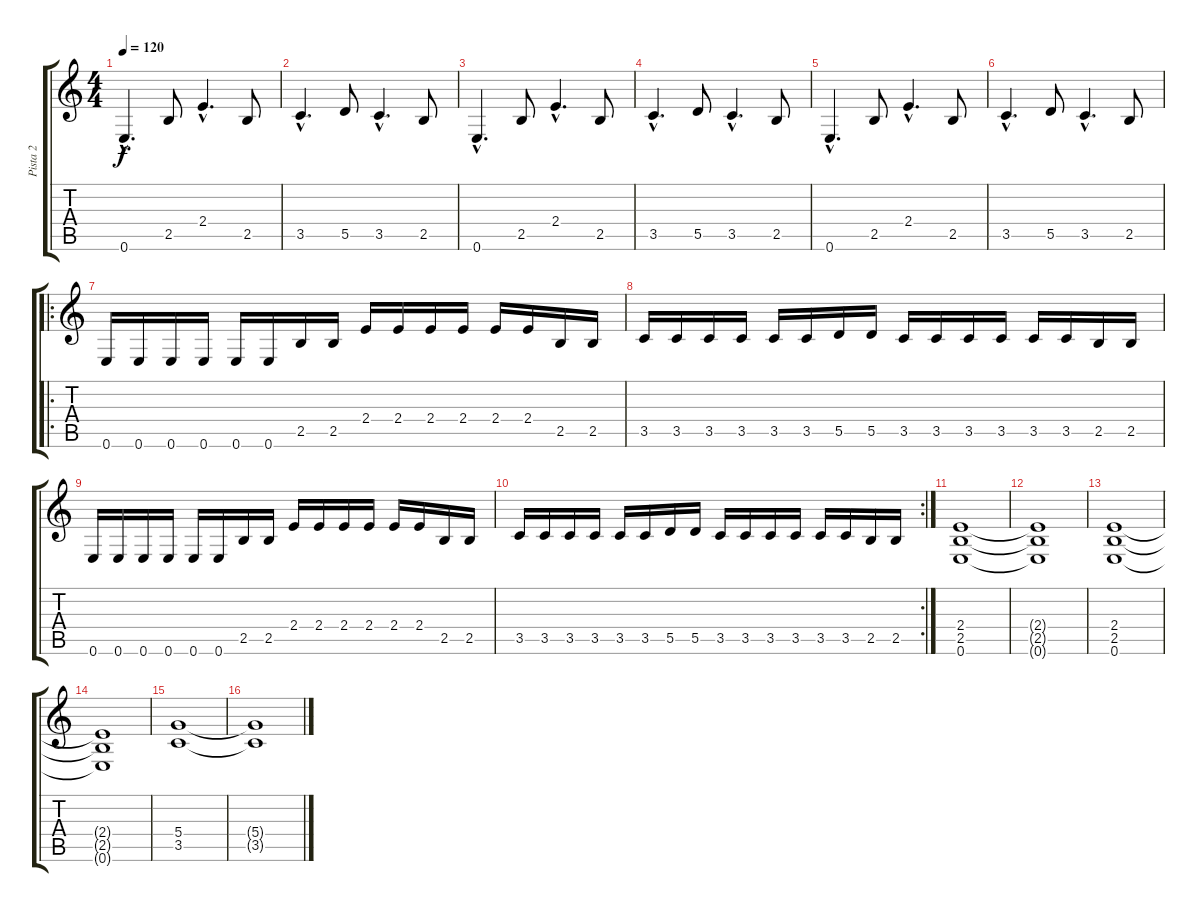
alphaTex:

\track ("Pista 2" "Pista 2") {instrument distortionguitar}
\staff {score tabs}
\tuning (E4 B3 G3 D3 A2 E2) {hide}
\ts (4 4)
\tempo 120
\clef g2
\ks c
0.6{hac}.4{d dy f} 2.5.8 2.4{hac}.4{d} 2.5.8 |
3.5{hac}.4{d} 5.5.8 3.5{hac}.4{d} 2.5.8 |
0.6{hac}.4{d} 2.5.8 2.4{hac}.4{d} 2.5.8 |
3.5{hac}.4{d} 5.5.8 3.5{hac}.4{d} 2.5.8 |
0.6{hac}.4{d} 2.5.8 2.4{hac}.4{d} 2.5.8 |
3.5{hac}.4{d} 5.5.8 3.5{hac}.4{d} 2.5.8 |
\ro
0.6.16 0.6.16 0.6.16 0.6.16 0.6.16 0.6.16 2.5.16 2.5.16 2.4.16 2.4.16 2.4.16 2.4.16 2.4.16 2.4.16 2.5.16 2.5.16 |
3.5.16 3.5.16 3.5.16 3.5.16 3.5.16 3.5.16 5.5.16 5.5.16 3.5.16 3.5.16 3.5.16 3.5.16 3.5.16 3.5.16 2.5.16 2.5.16 |
0.6.16 0.6.16 0.6.16 0.6.16 0.6.16 0.6.16 2.5.16 2.5.16 2.4.16 2.4.16 2.4.16 2.4.16 2.4.16 2.4.16 2.5.16 2.5.16 |
\rc 2
3.5.16 3.5.16 3.5.16 3.5.16 3.5.16 3.5.16 5.5.16 5.5.16 3.5.16 3.5.16 3.5.16 3.5.16 3.5.16 3.5.16 2.5.16 2.5.16 |
(2.4 2.5 0.6).1 |
(2.4{t} 2.5{t} 0.6{t}).1 |
(2.4 2.5 0.6).1 |
(2.4{t} 2.5{t} 0.6{t}).1 |
(5.4 3.5).1 |
(5.4{t} 3.5{t}).1
